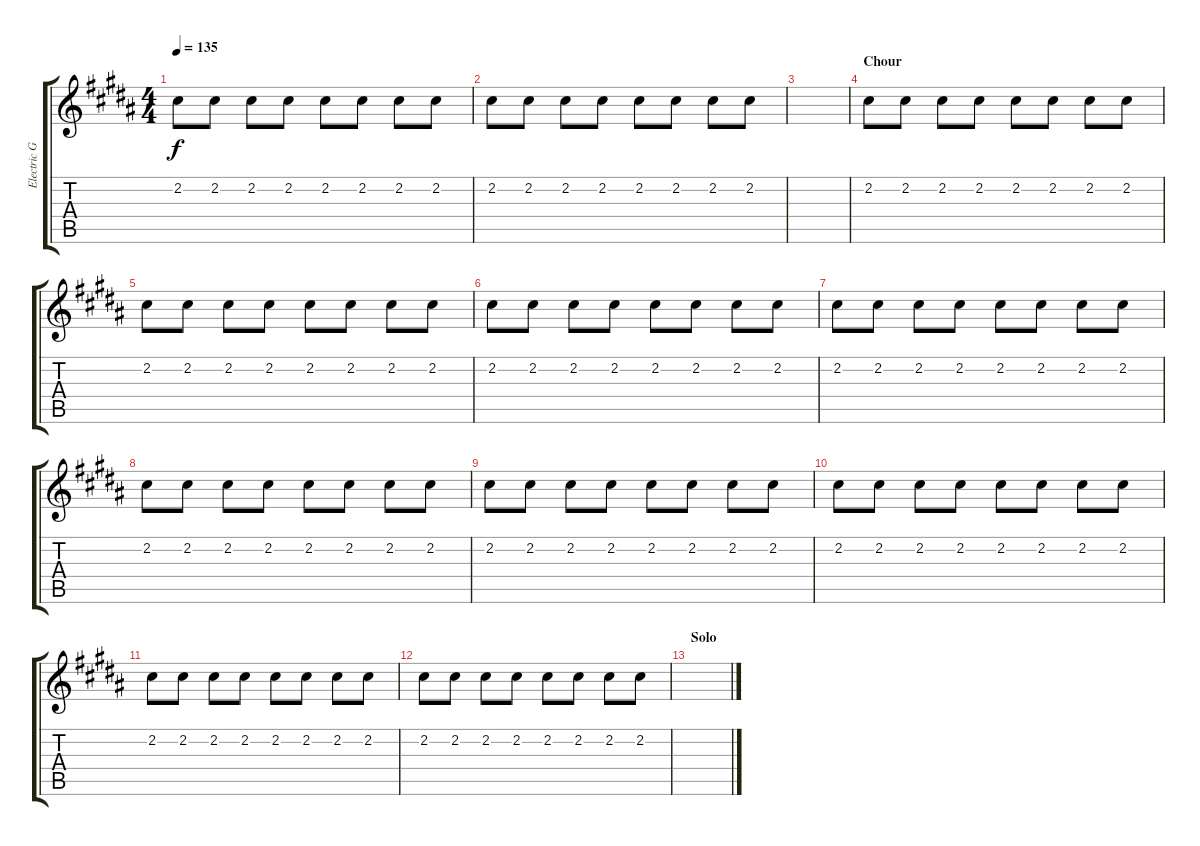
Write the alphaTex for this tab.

\track ("Electric Guitar" "Electric G") {instrument electricguitarclean}
\staff {score tabs}
\tuning (E4 B3 G3 D3 A2 E2) {hide}
\ts (4 4)
\tempo 135
\clef g2
\ks b
2.2.8{dy f} 2.2.8 2.2.8 2.2.8 2.2.8 2.2.8 2.2.8 2.2.8 |
2.2.8 2.2.8 2.2.8 2.2.8 2.2.8 2.2.8 2.2.8 2.2.8 |
|
\section ("" "Chour")
2.2.8 2.2.8 2.2.8 2.2.8 2.2.8 2.2.8 2.2.8 2.2.8 |
2.2.8 2.2.8 2.2.8 2.2.8 2.2.8 2.2.8 2.2.8 2.2.8 |
2.2.8 2.2.8 2.2.8 2.2.8 2.2.8 2.2.8 2.2.8 2.2.8 |
2.2.8 2.2.8 2.2.8 2.2.8 2.2.8 2.2.8 2.2.8 2.2.8 |
2.2.8 2.2.8 2.2.8 2.2.8 2.2.8 2.2.8 2.2.8 2.2.8 |
2.2.8 2.2.8 2.2.8 2.2.8 2.2.8 2.2.8 2.2.8 2.2.8 |
2.2.8 2.2.8 2.2.8 2.2.8 2.2.8 2.2.8 2.2.8 2.2.8 |
2.2.8 2.2.8 2.2.8 2.2.8 2.2.8 2.2.8 2.2.8 2.2.8 |
2.2.8 2.2.8 2.2.8 2.2.8 2.2.8 2.2.8 2.2.8 2.2.8 |
\section ("" "Solo")
